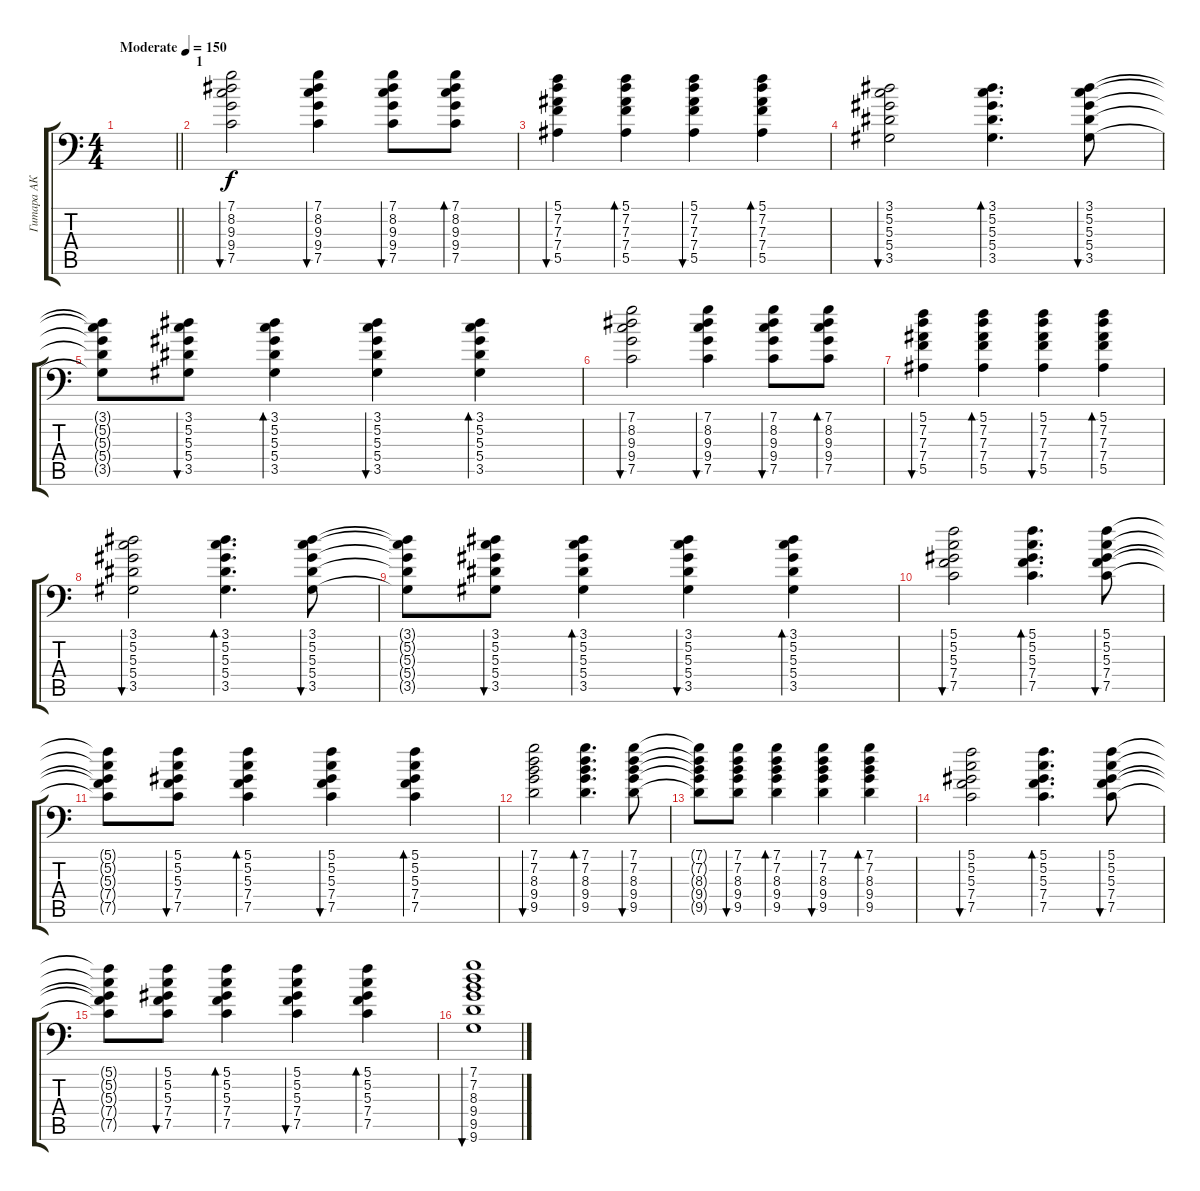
\track ("Гитара АК Л" "Гитара АК ") {instrument electricguitarclean}
\staff {score tabs}
\tuning (C4 G3 Eb3 Bb2 F2 Bb1) {hide}
\ts (4 4)
\tempo (150 "Moderate")
\clef f4
\barLineRight lightlight
\ks c
|
\section ("" "1")
(7.1 8.2 9.3 9.4 7.5).2{bu 30} (7.1 8.2 9.3 9.4 7.5).4{bu 60} (7.1 8.2 9.3 9.4 7.5).8{bu 60} (7.1 8.2 9.3 9.4 7.5).8{bd 60} |
(5.1 7.2 7.3 7.4 5.5).4{bu 60} (5.1 7.2 7.3 7.4 5.5).4{bd 60} (5.1 7.2 7.3 7.4 5.5).4{bu 60} (5.1 7.2 7.3 7.4 5.5).4{bd 60} |
(3.1 5.2 5.3 5.4 3.5).2{bu 60} (3.1 5.2 5.3 5.4 3.5).4{d bd 60} (3.1 5.2 5.3 5.4 3.5).8{bu 60} |
(3.1{t} 5.2{t} 5.3{t} 5.4{t} 3.5{t}).8 (3.1 5.2 5.3 5.4 3.5).8{bu 60} (3.1 5.2 5.3 5.4 3.5).4{bd 60} (3.1 5.2 5.3 5.4 3.5).4{bu 60} (3.1 5.2 5.3 5.4 3.5).4{bd 60} |
(7.1 8.2 9.3 9.4 7.5).2{bu 30} (7.1 8.2 9.3 9.4 7.5).4{bu 60} (7.1 8.2 9.3 9.4 7.5).8{bu 60} (7.1 8.2 9.3 9.4 7.5).8{bd 60} |
(5.1 7.2 7.3 7.4 5.5).4{bu 60} (5.1 7.2 7.3 7.4 5.5).4{bd 60} (5.1 7.2 7.3 7.4 5.5).4{bu 60} (5.1 7.2 7.3 7.4 5.5).4{bd 60} |
(3.1 5.2 5.3 5.4 3.5).2{bu 60} (3.1 5.2 5.3 5.4 3.5).4{d bd 60} (3.1 5.2 5.3 5.4 3.5).8{bu 60} |
(3.1{t} 5.2{t} 5.3{t} 5.4{t} 3.5{t}).8 (3.1 5.2 5.3 5.4 3.5).8{bu 60} (3.1 5.2 5.3 5.4 3.5).4{bd 60} (3.1 5.2 5.3 5.4 3.5).4{bu 60} (3.1 5.2 5.3 5.4 3.5).4{bd 60} |
(5.1 5.2 5.3 7.4 7.5).2{bu 60} (5.1 5.2 5.3 7.4 7.5).4{d bd 60} (5.1 5.2 5.3 7.4 7.5).8{bu 60} |
(5.1{t} 5.2{t} 5.3{t} 7.4{t} 7.5{t}).8 (5.1 5.2 5.3 7.4 7.5).8{bu 60} (5.1 5.2 5.3 7.4 7.5).4{bd 60} (5.1 5.2 5.3 7.4 7.5).4{bu 60} (5.1 5.2 5.3 7.4 7.5).4{bd 60} |
(7.1 7.2 8.3 9.4 9.5).2{bu 60} (7.1 7.2 8.3 9.4 9.5).4{d bd 60} (7.1 7.2 8.3 9.4 9.5).8{bu 60} |
(7.1{t} 7.2{t} 8.3{t} 9.4{t} 9.5{t}).8 (7.1 7.2 8.3 9.4 9.5).8{bu 60} (7.1 7.2 8.3 9.4 9.5).4{bd 60} (7.1 7.2 8.3 9.4 9.5).4{bu 60} (7.1 7.2 8.3 9.4 9.5).4{bd 60} |
(5.1 5.2 5.3 7.4 7.5).2{bu 60} (5.1 5.2 5.3 7.4 7.5).4{d bd 60} (5.1 5.2 5.3 7.4 7.5).8{bu 60} |
(5.1{t} 5.2{t} 5.3{t} 7.4{t} 7.5{t}).8 (5.1 5.2 5.3 7.4 7.5).8{bu 60} (5.1 5.2 5.3 7.4 7.5).4{bd 60} (5.1 5.2 5.3 7.4 7.5).4{bu 60} (5.1 5.2 5.3 7.4 7.5).4{bd 60} |
(7.1 7.2 8.3 9.4 9.5 9.6).1{bu 480}
